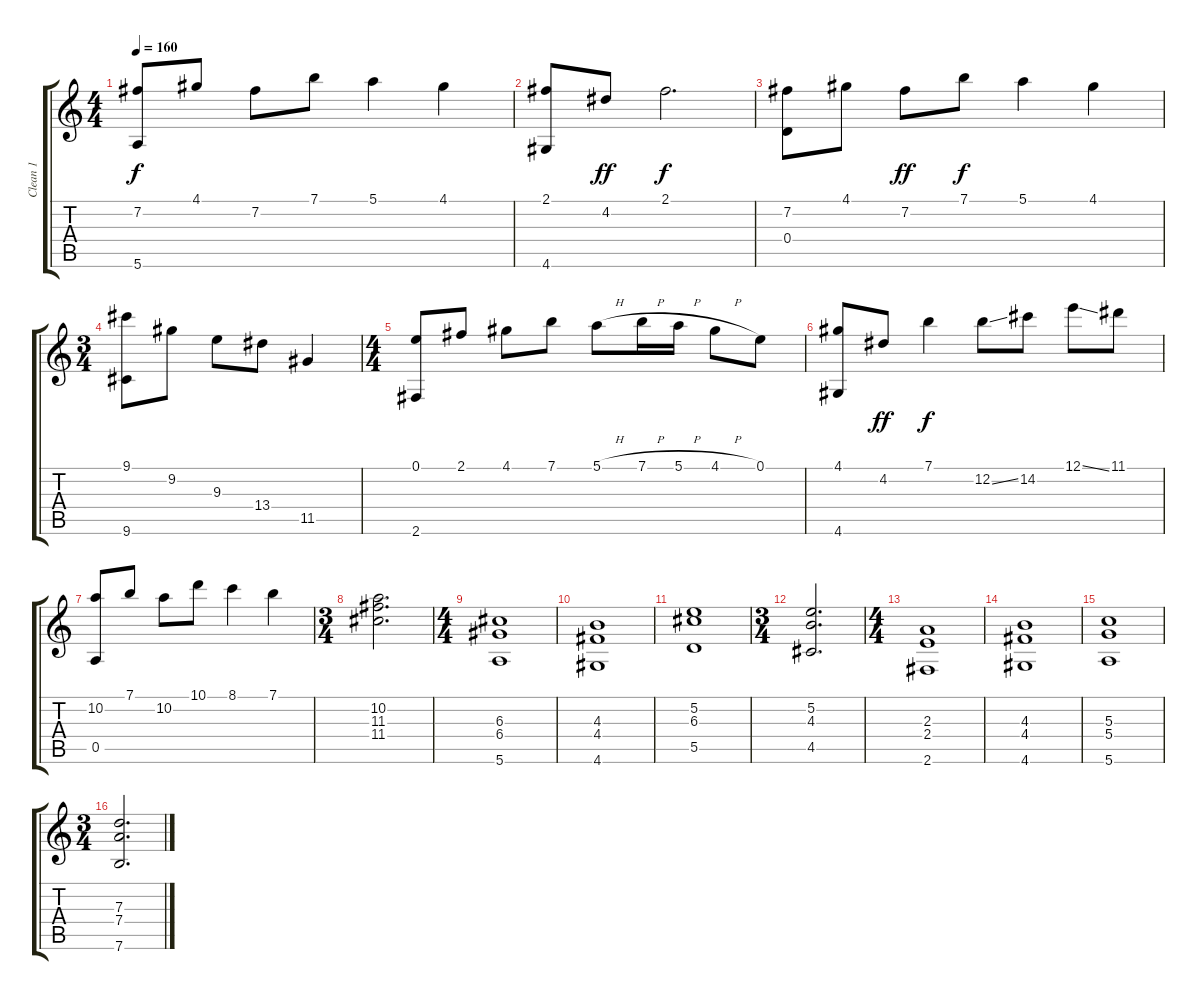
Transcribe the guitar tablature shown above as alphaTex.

\track ("Clean 1" "Clean 1") {instrument electricguitarclean}
\staff {score tabs}
\tuning (E4 B3 G3 D3 A2 E2) {hide}
\ts (4 4)
\tempo 160
\clef g2
\ks c
(7.2 5.6).8{dy f} 4.1.8 7.2.8 7.1.8 5.1.4 4.1.4 |
(2.1 4.6).8 4.2.8{dy ff} 2.1.2{d dy f} |
(7.2 0.4).8 4.1.8 7.2.8{dy ff} 7.1.8{dy f} 5.1.4 4.1.4 |
\ts (3 4)
(9.1 9.6).8 9.2.8 9.3.8 13.4.8 11.5.4 |
\ts (4 4)
(0.1 2.6).8 2.1.8 4.1.8 7.1.8 5.1{h}.8 7.1{h}.16 5.1{h}.16 4.1{h}.8 0.1.8 |
(4.1 4.6).8 4.2.8{dy ff} 7.1.4{dy f} 12.2{ss}.8 14.2.8 12.1{ss}.8 11.1.8 |
(10.2 0.5).8 7.1.8 10.2.8 10.1.8 8.1.4 7.1.4 |
\ts (3 4)
(10.2 11.3 11.4).2{d} |
\ts (4 4)
(6.3 6.4 5.6).1 |
(4.3 4.4 4.6).1 |
(5.2 6.3 5.5).1 |
\ts (3 4)
(5.2 4.3 4.5).2{d} |
\ts (4 4)
(2.3 2.4 2.6).1 |
(4.3 4.4 4.6).1 |
(5.3 5.4 5.6).1 |
\ts (3 4)
(7.3 7.4 7.6).2{d}
